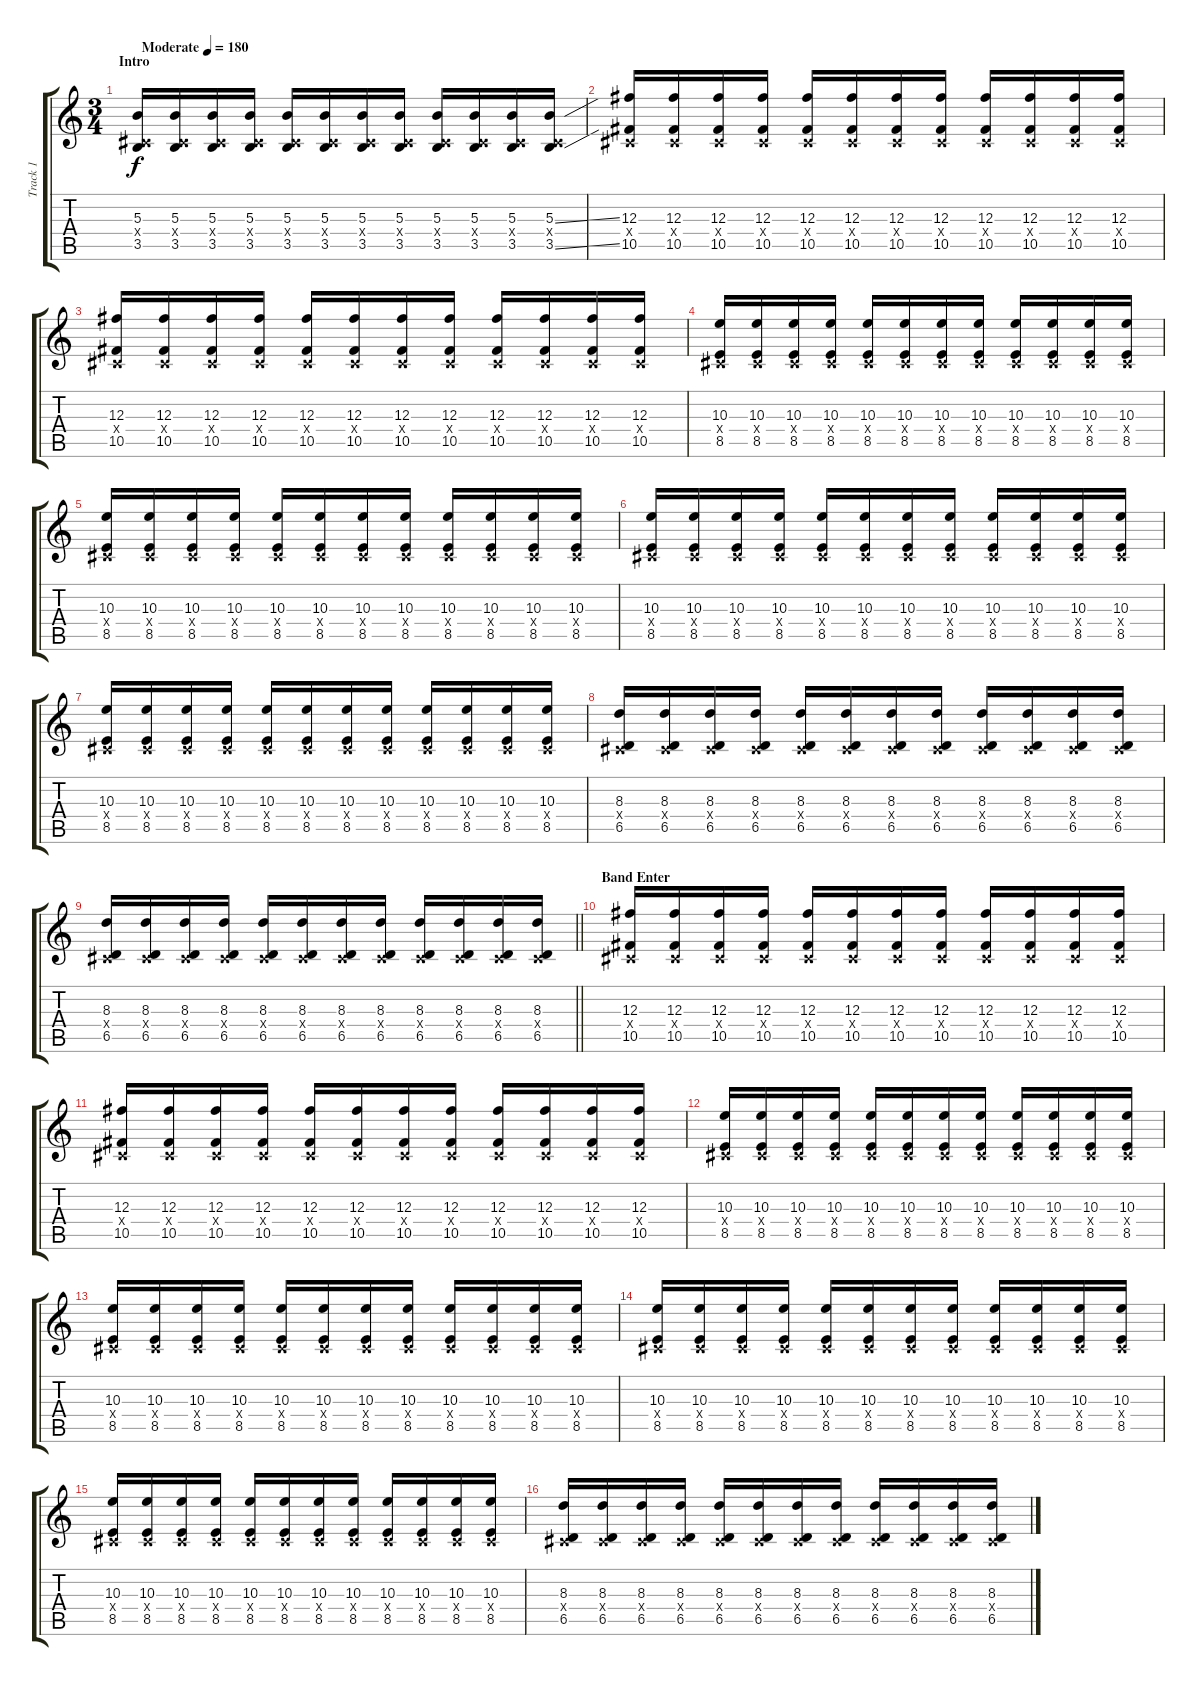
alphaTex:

\track ("Track 1" "Track 1") {instrument distortionguitar}
\staff {score tabs}
\tuning (Eb4 Bb3 Gb3 Db3 Ab2 Db2) {hide}
\ts (3 4)
\section ("" "Intro")
\tempo (180 "Moderate")
\clef g2
\ks c
(5.3 0.4{x} 3.5).16{dy f instrument distortionguitar} (5.3 0.4{x} 3.5).16 (5.3 0.4{x} 3.5).16 (5.3 0.4{x} 3.5).16 (5.3 0.4{x} 3.5).16 (5.3 0.4{x} 3.5).16 (5.3 0.4{x} 3.5).16 (5.3 0.4{x} 3.5).16 (5.3 0.4{x} 3.5).16 (5.3 0.4{x} 3.5).16 (5.3 0.4{x} 3.5).16 (5.3{ss} 0.4{x} 3.5{ss}).16 |
(12.3 0.4{x} 10.5).16 (12.3 0.4{x} 10.5).16 (12.3 0.4{x} 10.5).16 (12.3 0.4{x} 10.5).16 (12.3 0.4{x} 10.5).16 (12.3 0.4{x} 10.5).16 (12.3 0.4{x} 10.5).16 (12.3 0.4{x} 10.5).16 (12.3 0.4{x} 10.5).16 (12.3 0.4{x} 10.5).16 (12.3 0.4{x} 10.5).16 (12.3 0.4{x} 10.5).16 |
(12.3 0.4{x} 10.5).16 (12.3 0.4{x} 10.5).16 (12.3 0.4{x} 10.5).16 (12.3 0.4{x} 10.5).16 (12.3 0.4{x} 10.5).16 (12.3 0.4{x} 10.5).16 (12.3 0.4{x} 10.5).16 (12.3 0.4{x} 10.5).16 (12.3 0.4{x} 10.5).16 (12.3 0.4{x} 10.5).16 (12.3 0.4{x} 10.5).16 (12.3 0.4{x} 10.5).16 |
(10.3 0.4{x} 8.5).16 (10.3 0.4{x} 8.5).16 (10.3 0.4{x} 8.5).16 (10.3 0.4{x} 8.5).16 (10.3 0.4{x} 8.5).16 (10.3 0.4{x} 8.5).16 (10.3 0.4{x} 8.5).16 (10.3 0.4{x} 8.5).16 (10.3 0.4{x} 8.5).16 (10.3 0.4{x} 8.5).16 (10.3 0.4{x} 8.5).16 (10.3 0.4{x} 8.5).16 |
(10.3 0.4{x} 8.5).16 (10.3 0.4{x} 8.5).16 (10.3 0.4{x} 8.5).16 (10.3 0.4{x} 8.5).16 (10.3 0.4{x} 8.5).16 (10.3 0.4{x} 8.5).16 (10.3 0.4{x} 8.5).16 (10.3 0.4{x} 8.5).16 (10.3 0.4{x} 8.5).16 (10.3 0.4{x} 8.5).16 (10.3 0.4{x} 8.5).16 (10.3 0.4{x} 8.5).16 |
(10.3 0.4{x} 8.5).16 (10.3 0.4{x} 8.5).16 (10.3 0.4{x} 8.5).16 (10.3 0.4{x} 8.5).16 (10.3 0.4{x} 8.5).16 (10.3 0.4{x} 8.5).16 (10.3 0.4{x} 8.5).16 (10.3 0.4{x} 8.5).16 (10.3 0.4{x} 8.5).16 (10.3 0.4{x} 8.5).16 (10.3 0.4{x} 8.5).16 (10.3 0.4{x} 8.5).16 |
(10.3 0.4{x} 8.5).16 (10.3 0.4{x} 8.5).16 (10.3 0.4{x} 8.5).16 (10.3 0.4{x} 8.5).16 (10.3 0.4{x} 8.5).16 (10.3 0.4{x} 8.5).16 (10.3 0.4{x} 8.5).16 (10.3 0.4{x} 8.5).16 (10.3 0.4{x} 8.5).16 (10.3 0.4{x} 8.5).16 (10.3 0.4{x} 8.5).16 (10.3 0.4{x} 8.5).16 |
(8.3 0.4{x} 6.5).16 (8.3 0.4{x} 6.5).16 (8.3 0.4{x} 6.5).16 (8.3 0.4{x} 6.5).16 (8.3 0.4{x} 6.5).16 (8.3 0.4{x} 6.5).16 (8.3 0.4{x} 6.5).16 (8.3 0.4{x} 6.5).16 (8.3 0.4{x} 6.5).16 (8.3 0.4{x} 6.5).16 (8.3 0.4{x} 6.5).16 (8.3 0.4{x} 6.5).16 |
\barLineRight lightlight
(8.3 0.4{x} 6.5).16 (8.3 0.4{x} 6.5).16 (8.3 0.4{x} 6.5).16 (8.3 0.4{x} 6.5).16 (8.3 0.4{x} 6.5).16 (8.3 0.4{x} 6.5).16 (8.3 0.4{x} 6.5).16 (8.3 0.4{x} 6.5).16 (8.3 0.4{x} 6.5).16 (8.3 0.4{x} 6.5).16 (8.3 0.4{x} 6.5).16 (8.3 0.4{x} 6.5).16 |
\section ("" "Band Enter")
(12.3 0.4{x} 10.5).16 (12.3 0.4{x} 10.5).16 (12.3 0.4{x} 10.5).16 (12.3 0.4{x} 10.5).16 (12.3 0.4{x} 10.5).16 (12.3 0.4{x} 10.5).16 (12.3 0.4{x} 10.5).16 (12.3 0.4{x} 10.5).16 (12.3 0.4{x} 10.5).16 (12.3 0.4{x} 10.5).16 (12.3 0.4{x} 10.5).16 (12.3 0.4{x} 10.5).16 |
(12.3 0.4{x} 10.5).16 (12.3 0.4{x} 10.5).16 (12.3 0.4{x} 10.5).16 (12.3 0.4{x} 10.5).16 (12.3 0.4{x} 10.5).16 (12.3 0.4{x} 10.5).16 (12.3 0.4{x} 10.5).16 (12.3 0.4{x} 10.5).16 (12.3 0.4{x} 10.5).16 (12.3 0.4{x} 10.5).16 (12.3 0.4{x} 10.5).16 (12.3 0.4{x} 10.5).16 |
(10.3 0.4{x} 8.5).16 (10.3 0.4{x} 8.5).16 (10.3 0.4{x} 8.5).16 (10.3 0.4{x} 8.5).16 (10.3 0.4{x} 8.5).16 (10.3 0.4{x} 8.5).16 (10.3 0.4{x} 8.5).16 (10.3 0.4{x} 8.5).16 (10.3 0.4{x} 8.5).16 (10.3 0.4{x} 8.5).16 (10.3 0.4{x} 8.5).16 (10.3 0.4{x} 8.5).16 |
(10.3 0.4{x} 8.5).16 (10.3 0.4{x} 8.5).16 (10.3 0.4{x} 8.5).16 (10.3 0.4{x} 8.5).16 (10.3 0.4{x} 8.5).16 (10.3 0.4{x} 8.5).16 (10.3 0.4{x} 8.5).16 (10.3 0.4{x} 8.5).16 (10.3 0.4{x} 8.5).16 (10.3 0.4{x} 8.5).16 (10.3 0.4{x} 8.5).16 (10.3 0.4{x} 8.5).16 |
(10.3 0.4{x} 8.5).16 (10.3 0.4{x} 8.5).16 (10.3 0.4{x} 8.5).16 (10.3 0.4{x} 8.5).16 (10.3 0.4{x} 8.5).16 (10.3 0.4{x} 8.5).16 (10.3 0.4{x} 8.5).16 (10.3 0.4{x} 8.5).16 (10.3 0.4{x} 8.5).16 (10.3 0.4{x} 8.5).16 (10.3 0.4{x} 8.5).16 (10.3 0.4{x} 8.5).16 |
(10.3 0.4{x} 8.5).16 (10.3 0.4{x} 8.5).16 (10.3 0.4{x} 8.5).16 (10.3 0.4{x} 8.5).16 (10.3 0.4{x} 8.5).16 (10.3 0.4{x} 8.5).16 (10.3 0.4{x} 8.5).16 (10.3 0.4{x} 8.5).16 (10.3 0.4{x} 8.5).16 (10.3 0.4{x} 8.5).16 (10.3 0.4{x} 8.5).16 (10.3 0.4{x} 8.5).16 |
(8.3 0.4{x} 6.5).16 (8.3 0.4{x} 6.5).16 (8.3 0.4{x} 6.5).16 (8.3 0.4{x} 6.5).16 (8.3 0.4{x} 6.5).16 (8.3 0.4{x} 6.5).16 (8.3 0.4{x} 6.5).16 (8.3 0.4{x} 6.5).16 (8.3 0.4{x} 6.5).16 (8.3 0.4{x} 6.5).16 (8.3 0.4{x} 6.5).16 (8.3 0.4{x} 6.5).16
